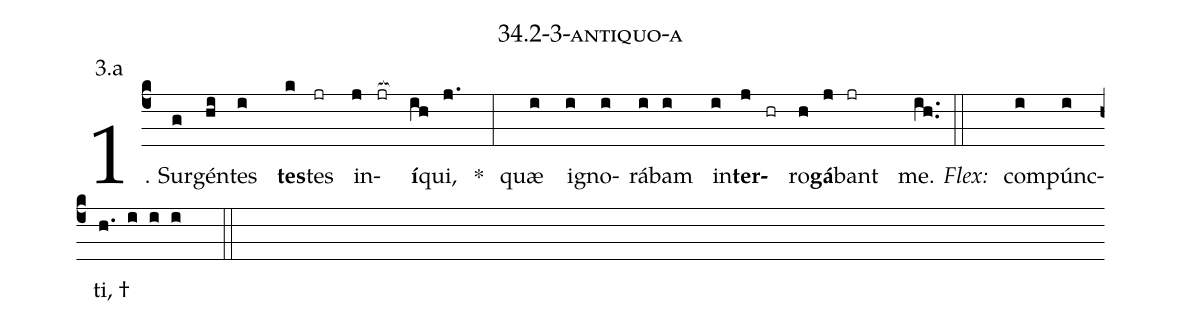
name: 34.2-3-antiquo-a;
annotation: 3.a;
%%
(c4)1. Sur(g)gén(hi)tes(i) <b>tes</b>(k)tes(jr) in(j jr[ocb:1{])<b>í</b>(ih[ocb:0}])qui,(j.) *(:) quæ(i) i(i)gno(i)rá(i)bam(i) in(i)<b>ter</b>(j hr)ro(h)<b>gá</b>(j)bant(jr) me.(ih..) (::)
<i>Flex:</i>()  com(i)púnc(i)ti, †(h. i i i  ::)

%E(i) u(i) o(j) u(h) a(j) e.(ih..) (::)
